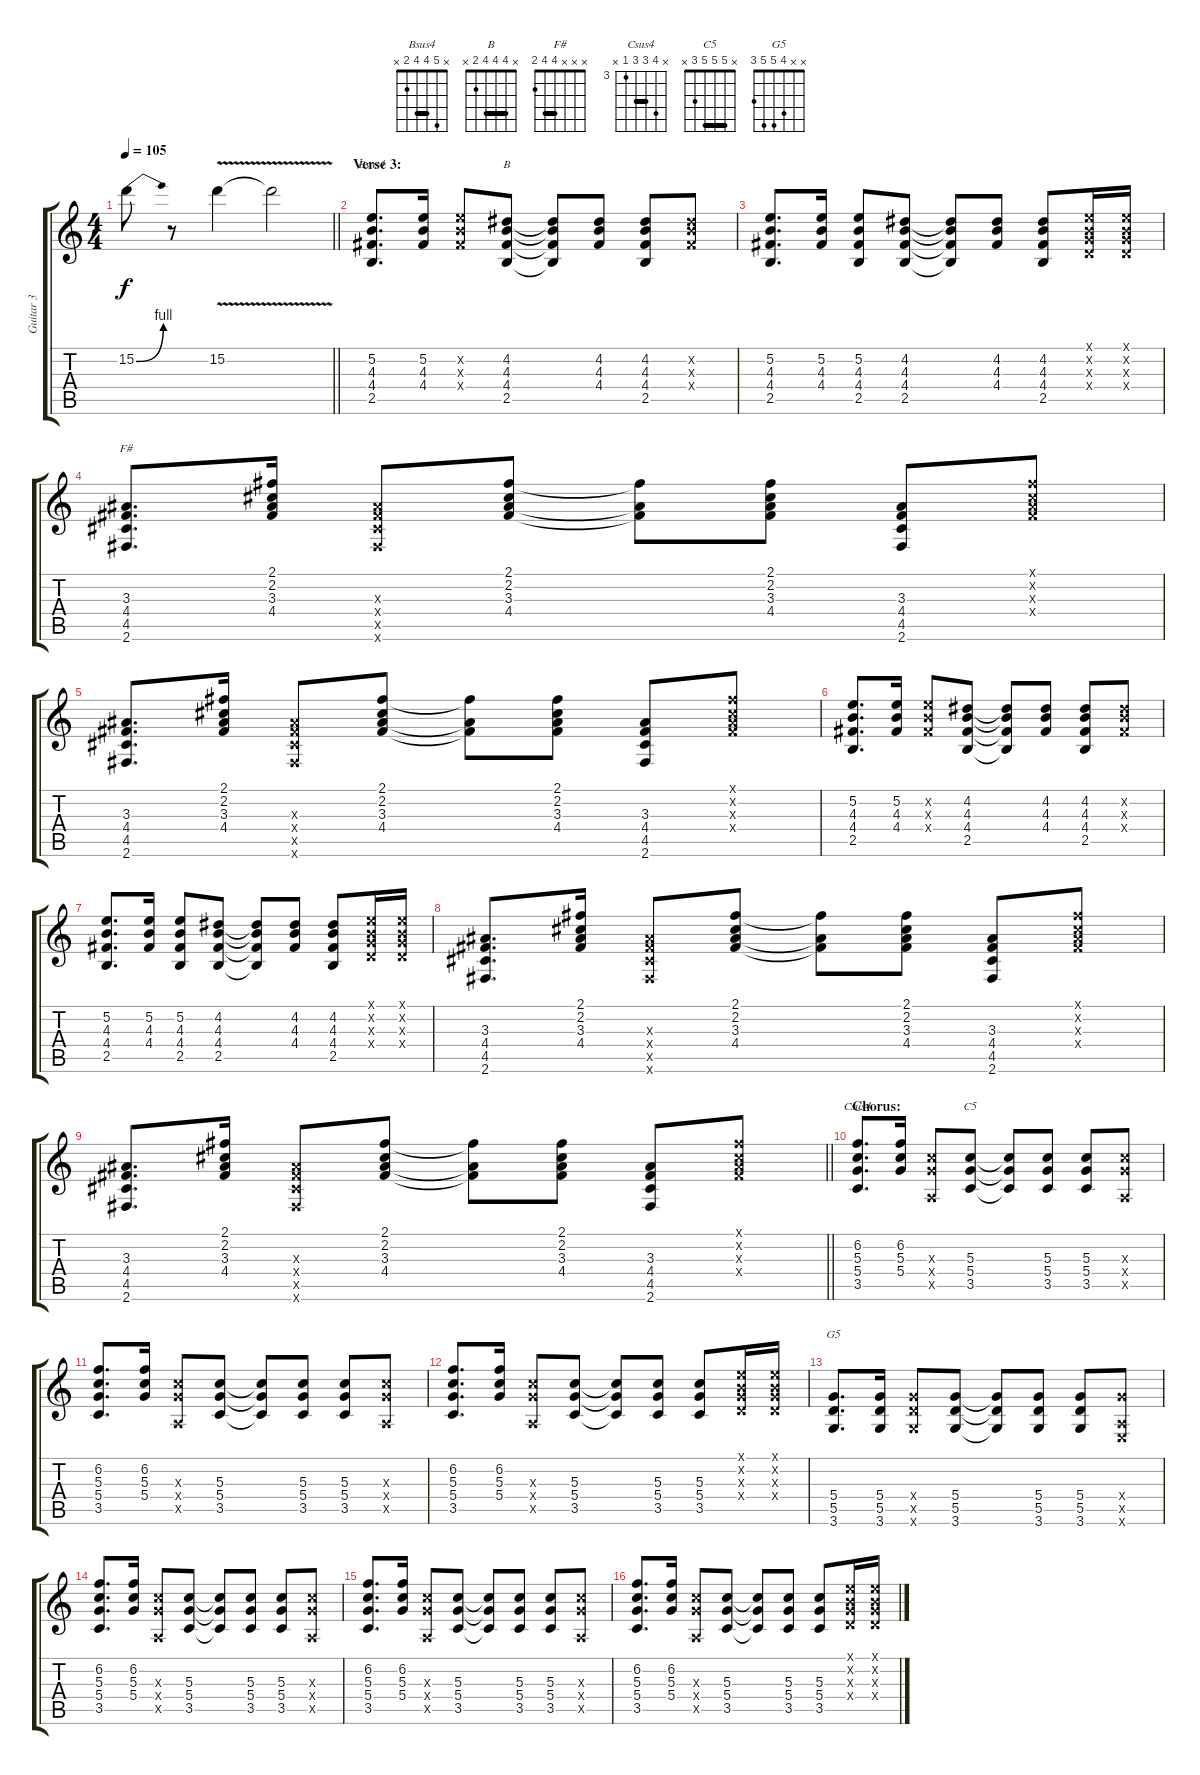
\track ("Guitar 3" "Guitar 3") {instrument electricguitarclean}
\staff {score tabs}
\tuning (E4 B3 G3 D3 A2 E2) {hide}
\chord ("Bsus4" x 5 4 4 2 x) {barre 4}
\chord ("B" x 4 4 4 2 x) {barre 4}
\chord ("F#" x x x 4 4 2) {barre 4}
\chord ("Csus4" x 6 5 5 3 x) {firstfret 3 barre 5}
\chord ("C5" x 5 5 5 3 x) {barre 5}
\chord ("G5" x x 4 5 5 3)
\ts (4 4)
\tempo 105
\clef g2
\barLineRight lightlight
\ks c
15.2{be (bend 0 0 60 4)}.8{dy f} r.8 15.2{v}.4 15.2{t}.2 |
\section ("" "Verse 3:")
(5.2 4.3 4.4 2.5).8{d ch "Bsus4" volume 9 instrument electricguitarclean} (5.2 4.3 4.4).16 (5.2{x} 4.3{x} 4.4{x}).8 (4.2 4.3 4.4 2.5).8{ch "B"} (4.2{t} 4.3{t} 4.4{t} 2.5{t}).8 (4.2 4.3 4.4).8 (4.2 4.3 4.4 2.5).8 (4.2{x} 4.3{x} 4.4{x}).8 |
(5.2 4.3 4.4 2.5).8{d} (5.2 4.3 4.4).16 (5.2 4.3 4.4 2.5).8 (4.2 4.3 4.4 2.5).8 (4.2{t} 4.3{t} 4.4{t} 2.5{t}).8 (4.2 4.3 4.4).8 (4.2 4.3 4.4 2.5).8 (0.1{x} 0.2{x} 0.3{x} 0.4{x}).16 (0.1{x} 0.2{x} 0.3{x} 0.4{x}).16 |
(3.3 4.4 4.5 2.6).8{d ch "F#"} (2.1 2.2 3.3 4.4).16 (3.3{x} 4.4{x} 4.5{x} 2.6{x}).8 (2.1 2.2 3.3 4.4).8 (2.1{t} 3.3{t} 4.4{t}).8 (2.1 2.2 3.3 4.4).8 (3.3 4.4 4.5 2.6).8 (2.1{x} 2.2{x} 3.3{x} 4.4{x}).8 |
(3.3 4.4 4.5 2.6).8{d} (2.1 2.2 3.3 4.4).16 (3.3{x} 4.4{x} 4.5{x} 2.6{x}).8 (2.1 2.2 3.3 4.4).8 (2.1{t} 3.3{t} 4.4{t}).8 (2.1 2.2 3.3 4.4).8 (3.3 4.4 4.5 2.6).8 (2.1{x} 2.2{x} 3.3{x} 4.4{x}).8 |
(5.2 4.3 4.4 2.5).8{d} (5.2 4.3 4.4).16 (5.2{x} 4.3{x} 4.4{x}).8 (4.2 4.3 4.4 2.5).8 (4.2{t} 4.3{t} 4.4{t} 2.5{t}).8 (4.2 4.3 4.4).8 (4.2 4.3 4.4 2.5).8 (4.2{x} 4.3{x} 4.4{x}).8 |
(5.2 4.3 4.4 2.5).8{d} (5.2 4.3 4.4).16 (5.2 4.3 4.4 2.5).8 (4.2 4.3 4.4 2.5).8 (4.2{t} 4.3{t} 4.4{t} 2.5{t}).8 (4.2 4.3 4.4).8 (4.2 4.3 4.4 2.5).8 (0.1{x} 0.2{x} 0.3{x} 0.4{x}).16 (0.1{x} 0.2{x} 0.3{x} 0.4{x}).16 |
(3.3 4.4 4.5 2.6).8{d} (2.1 2.2 3.3 4.4).16 (3.3{x} 4.4{x} 4.5{x} 2.6{x}).8 (2.1 2.2 3.3 4.4).8 (2.1{t} 3.3{t} 4.4{t}).8 (2.1 2.2 3.3 4.4).8 (3.3 4.4 4.5 2.6).8 (2.1{x} 2.2{x} 3.3{x} 4.4{x}).8 |
\barLineRight lightlight
(3.3 4.4 4.5 2.6).8{d} (2.1 2.2 3.3 4.4).16 (3.3{x} 4.4{x} 4.5{x} 2.6{x}).8 (2.1 2.2 3.3 4.4).8 (2.1{t} 3.3{t} 4.4{t}).8 (2.1 2.2 3.3 4.4).8 (3.3 4.4 4.5 2.6).8 (2.1{x} 2.2{x} 3.3{x} 4.4{x}).8 |
\section ("" "Chorus:")
(6.2 5.3 5.4 3.5).8{d ch "Csus4" volume 11 balance 16 instrument electricguitarclean} (6.2 5.3 5.4).16 (5.3{x} 5.4{x} 0.5{x}).8 (5.3 5.4 3.5).8{ch "C5"} (5.3{t} 5.4{t} 3.5{t}).8 (5.3 5.4 3.5).8 (5.3 5.4 3.5).8 (5.3{x} 5.4{x} 0.5{x}).8 |
(6.2 5.3 5.4 3.5).8{d} (6.2 5.3 5.4).16 (5.3{x} 5.4{x} 0.5{x}).8 (5.3 5.4 3.5).8 (5.3{t} 5.4{t} 3.5{t}).8 (5.3 5.4 3.5).8 (5.3 5.4 3.5).8 (5.3{x} 5.4{x} 0.5{x}).8 |
(6.2 5.3 5.4 3.5).8{d} (6.2 5.3 5.4).16 (5.3{x} 5.4{x} 0.5{x}).8 (5.3 5.4 3.5).8 (5.3{t} 5.4{t} 3.5{t}).8 (5.3 5.4 3.5).8 (5.3 5.4 3.5).8 (0.1{x} 0.2{x} 0.3{x} 0.4{x}).16 (0.1{x} 0.2{x} 0.3{x} 0.4{x}).16 |
(5.4 5.5 3.6).8{d ch "G5"} (5.4 5.5 3.6).16 (5.4{x} 5.5{x} 3.6{x}).8 (5.4 5.5 3.6).8 (5.4{t} 5.5{t} 3.6{t}).8 (5.4 5.5 3.6).8 (5.4 5.5 3.6).8 (5.4{x} 0.5{x} 0.6{x}).8 |
(6.2 5.3 5.4 3.5).8{d} (6.2 5.3 5.4).16 (5.3{x} 5.4{x} 0.5{x}).8 (5.3 5.4 3.5).8 (5.3{t} 5.4{t} 3.5{t}).8 (5.3 5.4 3.5).8 (5.3 5.4 3.5).8 (5.3{x} 5.4{x} 0.5{x}).8 |
(6.2 5.3 5.4 3.5).8{d} (6.2 5.3 5.4).16 (5.3{x} 5.4{x} 0.5{x}).8 (5.3 5.4 3.5).8 (5.3{t} 5.4{t} 3.5{t}).8 (5.3 5.4 3.5).8 (5.3 5.4 3.5).8 (5.3{x} 5.4{x} 0.5{x}).8 |
(6.2 5.3 5.4 3.5).8{d} (6.2 5.3 5.4).16 (5.3{x} 5.4{x} 0.5{x}).8 (5.3 5.4 3.5).8 (5.3{t} 5.4{t} 3.5{t}).8 (5.3 5.4 3.5).8 (5.3 5.4 3.5).8 (0.1{x} 0.2{x} 0.3{x} 0.4{x}).16 (0.1{x} 0.2{x} 0.3{x} 0.4{x}).16
